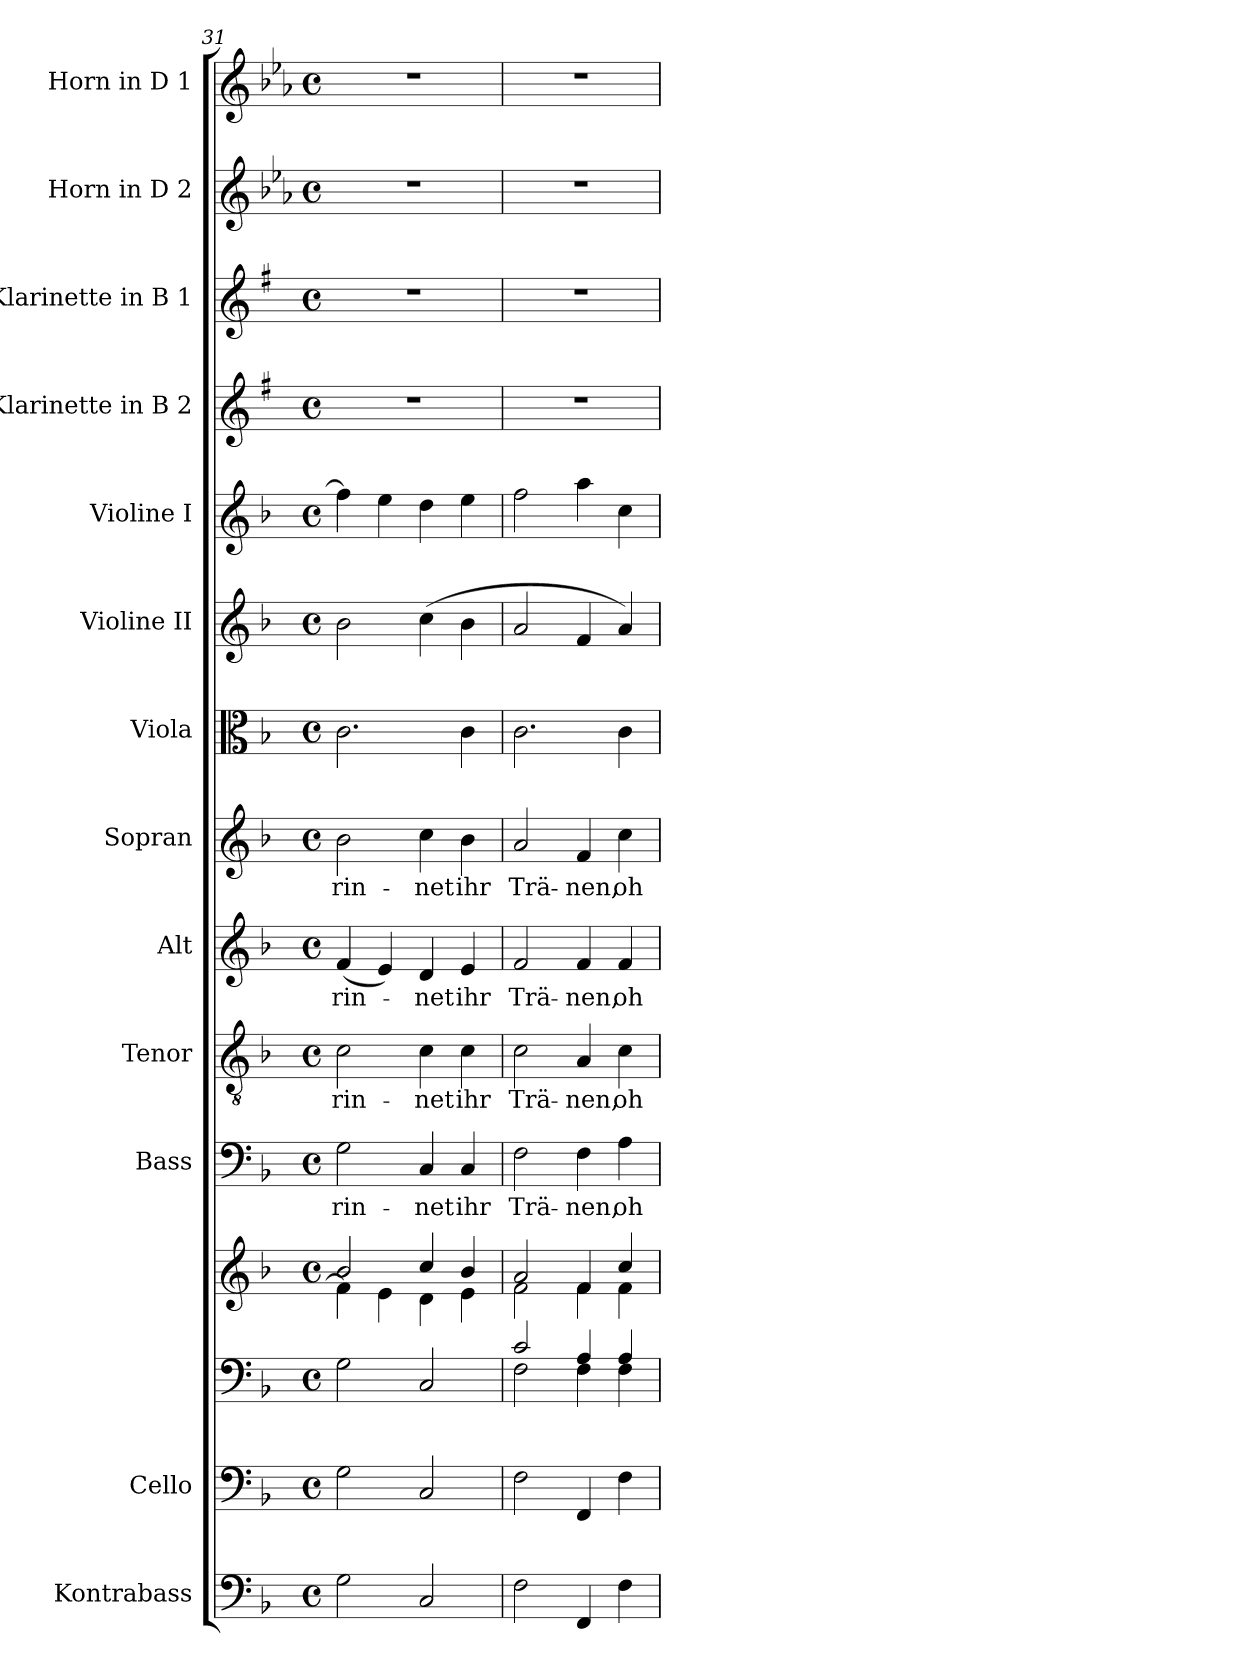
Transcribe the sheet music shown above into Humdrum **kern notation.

**kern	**kern	**kern	**kern	**kern	**text	**kern	**text	**kern	**text	**kern	**text	**kern	**kern	**kern	**kern	**kern	**kern	**kern
*part14	*part13	*part12	*part12	*part11	*part11	*part10	*part10	*part9	*part9	*part8	*part8	*part7	*part6	*part5	*part4	*part3	*part2	*part1
*staff15	*staff14	*staff13	*staff12	*staff11	*staff11	*staff10	*staff10	*staff9	*staff9	*staff8	*staff8	*staff7	*staff6	*staff5	*staff4	*staff3	*staff2	*staff1
*I"Kontrabass	*I"Cello	*	*	*I"Bass	*	*I"Tenor	*	*I"Alt	*	*I"Sopran	*	*I"Viola	*I"Violine II	*I"Violine I	*I"Klarinette in B 2	*I"Klarinette in B 1	*I"Horn in D 2	*I"Horn in D 1
*I'Kb.	*	*	*	*I'B	*	*I'T	*	*I'A	*	*I'S	*	*I'Vla.	*I'Vl. II	*I'Vl. I	*	*	*I'Hrn. 2	*I'Hrn. 1
*clefF4	*clefF4	*clefF4	*clefG2	*clefF4	*	*clefGv2	*	*clefG2	*	*clefG2	*	*clefC3	*clefG2	*clefG2	*clefG2	*clefG2	*clefG2	*clefG2
*ITrd7c12	*	*	*	*	*	*	*	*	*	*	*	*	*	*	*ITrd1c2	*ITrd1c2	*ITrd-1c-2	*ITrd-1c-2
*k[b-]	*k[b-]	*k[b-]	*k[b-]	*k[b-]	*	*k[b-]	*	*k[b-]	*	*k[b-]	*	*k[b-]	*k[b-]	*k[b-]	*k[b-]	*k[b-]	*k[b-]	*k[b-]
*F:	*F:	*F:	*F:	*F:	*	*F:	*	*F:	*	*F:	*	*F:	*F:	*F:	*F:	*F:	*F:	*F:
*M4/4	*M4/4	*M4/4	*M4/4	*M4/4	*	*M4/4	*	*M4/4	*	*M4/4	*	*M4/4	*M4/4	*M4/4	*M4/4	*M4/4	*M4/4	*M4/4
*met(c)	*met(c)	*met(c)	*met(c)	*met(c)	*	*met(c)	*	*met(c)	*	*met(c)	*	*met(c)	*met(c)	*met(c)	*met(c)	*met(c)	*met(c)	*met(c)
=31	=31	=31	=31	=31	=31	=31	=31	=31	=31	=31	=31	=31	=31	=31	=31	=31	=31	=31
*	*	*	*^	*	*	*	*	*	*	*	*	*	*	*	*	*	*	*
!	!	!	!	!	!	!LO:LY:b	!	!LO:LY:b	!	!LO:LY:b	!	!LO:LY:b	!	!	!	!	!	!	!
2GG\	2G\	2G\	2b-/	4f\]	2G\	rin-	2c\	rin-	(<4f/	rin-	2b-\	rin-	2.c\	2b-\	4ff\]	1r	1r	1r	1r
.	.	.	.	4e\	.	.	.	.	4e/)	.	.	.	.	.	4ee\	.	.	.	.
!	!	!	!	!	!	!LO:LY:b	!	!LO:LY:b	!	!LO:LY:b	!	!LO:LY:b	!	!	!	!	!	!	!
2CC/	2C/	2C/	4cc/	4d\	4C/	-net	4c\	-net	4d/	-net	4cc\	-net	.	(>4cc\	4dd\	.	.	.	.
!	!	!	!	!	!	!LO:LY:b	!	!LO:LY:b	!	!LO:LY:b	!	!LO:LY:b	!	!	!	!	!	!	!
.	.	.	4b-/	4e\	4C/	ihr	4c\	ihr	4e/	ihr	4b-\	ihr	4c\	4b-\	4ee\	.	.	.	.
=32	=32	=32	=32	=32	=32	=32	=32	=32	=32	=32	=32	=32	=32	=32	=32	=32	=32	=32	=32
*	*	*^	*	*	*	*	*	*	*	*	*	*	*	*	*	*	*	*	*
!	!	!	!	!	!	!	!LO:LY:b	!	!LO:LY:b	!	!LO:LY:b	!	!LO:LY:b	!	!	!	!	!	!	!
2FF\	2F\	2c/	2F\	2a/	2f\	2F\	Trä-	2c\	Trä-	2f/	Trä-	2a/	Trä-	2.c\	2a/	2ff\	1r	1r	1r	1r
!	!	!	!	!	!	!	!LO:LY:b	!	!LO:LY:b	!	!LO:LY:b	!	!LO:LY:b	!	!	!	!	!	!	!
4FFF/	4FF/	4A/	4F\	4f/	4f\	4F\	-nen,	4A/	-nen,	4f/	-nen,	4f/	-nen,	.	4f/	4aa\	.	.	.	.
!	!	!	!	!	!	!	!LO:LY:b	!	!LO:LY:b	!	!LO:LY:b	!	!LO:LY:b	!	!	!	!	!	!	!
4FF\	4F\	4A/	4F\	4cc/	4f\	4A\	oh	4c\	oh	4f/	oh	4cc\	oh	4c\	4a/)	4cc\	.	.	.	.
*	*	*v	*v	*	*	*	*	*	*	*	*	*	*	*	*	*	*	*	*	*
*	*	*	*v	*v	*	*	*	*	*	*	*	*	*	*	*	*	*	*	*
=	=	=	=	=	=	=	=	=	=	=	=	=	=	=	=	=	=	=
*-	*-	*-	*-	*-	*-	*-	*-	*-	*-	*-	*-	*-	*-	*-	*-	*-	*-	*-
